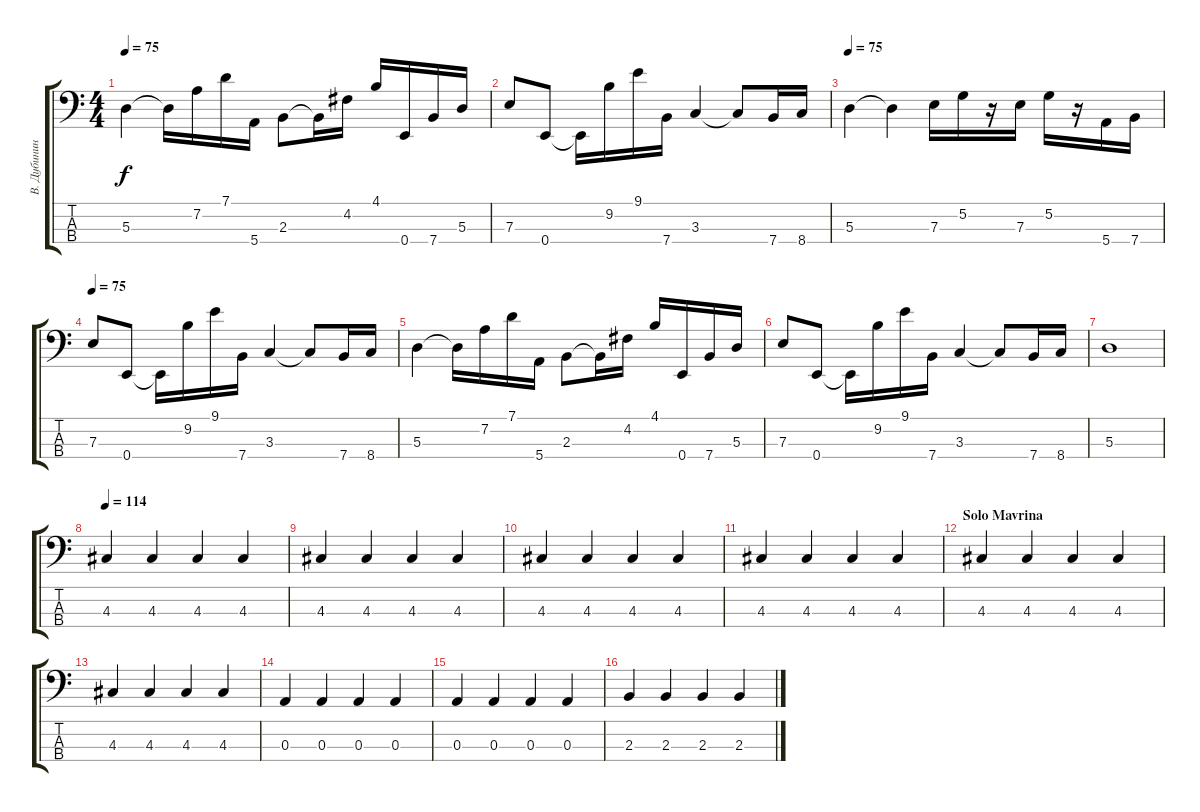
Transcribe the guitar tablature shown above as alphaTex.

\track ("В. Дубинин" "В. Дубинин") {instrument electricbassfinger}
\staff {score tabs}
\tuning (G2 D2 A1 E1) {hide}
\ts (4 4)
\tempo 75
\clef f4
\ks c
5.3.4{dy f} 5.3{t}.16 7.2.16 7.1.16 5.4.16 2.3.8 2.3{t}.16 4.2.16 4.1.16 0.4.16 7.4.16 5.3.16 |
7.3.8 0.4.8 0.4{t}.16 9.2.16 9.1.16 7.4.16 3.3.4 3.3{t}.8 7.4.16 8.4.16 |
\tempo 75
5.3.4 5.3{t}.4 7.3.16 5.2.16 r.16 7.3.16 5.2.16 r.16 5.4.16 7.4.16 |
\tempo 75
7.3.8 0.4.8 0.4{t}.16 9.2.16 9.1.16 7.4.16 3.3.4 3.3{t}.8 7.4.16 8.4.16 |
5.3.4 5.3{t}.16 7.2.16 7.1.16 5.4.16 2.3.8 2.3{t}.16 4.2.16 4.1.16 0.4.16 7.4.16 5.3.16 |
7.3.8 0.4.8 0.4{t}.16 9.2.16 9.1.16 7.4.16 3.3.4 3.3{t}.8 7.4.16 8.4.16 |
5.3.1 |
\tempo 114
4.3.4 4.3.4 4.3.4 4.3.4 |
4.3.4 4.3.4 4.3.4 4.3.4 |
4.3.4 4.3.4 4.3.4 4.3.4 |
4.3.4 4.3.4 4.3.4 4.3.4 |
\section ("" "Solo Mavrina")
4.3.4 4.3.4 4.3.4 4.3.4 |
4.3.4 4.3.4 4.3.4 4.3.4 |
0.3.4 0.3.4 0.3.4 0.3.4 |
0.3.4 0.3.4 0.3.4 0.3.4 |
2.3.4 2.3.4 2.3.4 2.3.4
